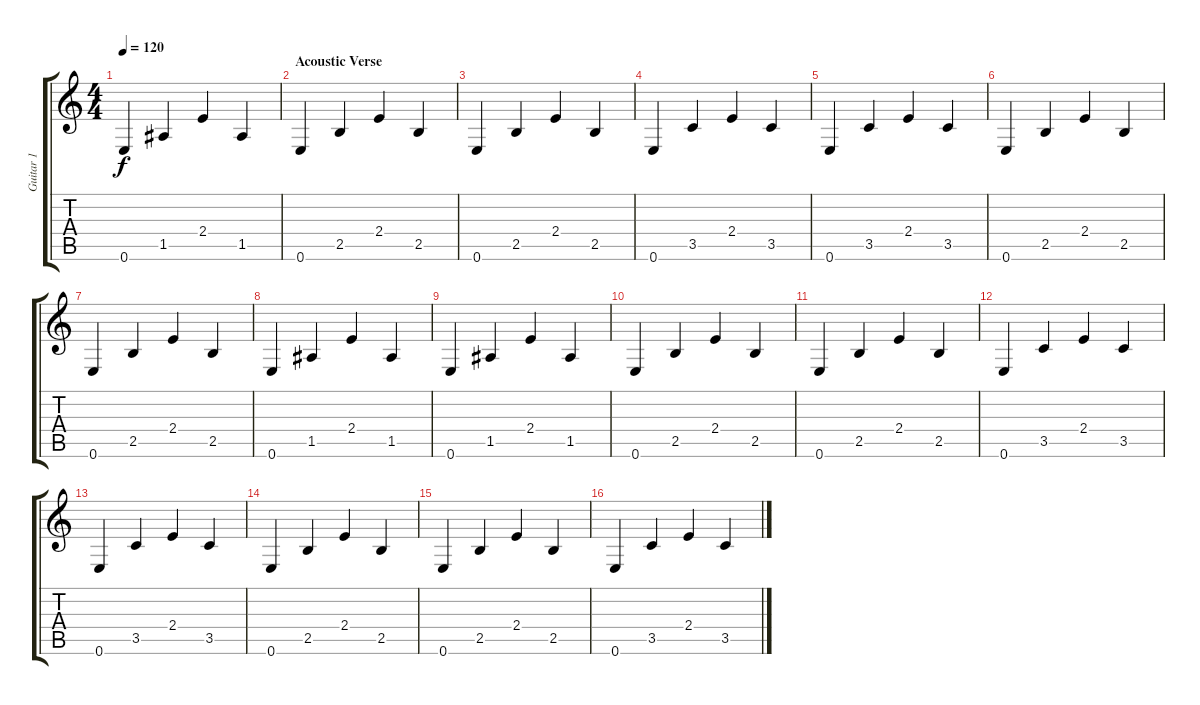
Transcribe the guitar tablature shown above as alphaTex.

\track ("Guitar 1" "Guitar 1") {instrument acousticguitarnylon}
\staff {score tabs}
\tuning (E4 B3 G3 D3 A2 E2) {hide}
\ts (4 4)
\tempo 120
\clef g2
\ks c
0.6.4{dy f} 1.5.4 2.4.4 1.5.4 |
\section ("" "Acoustic Verse")
0.6.4 2.5.4 2.4.4 2.5.4 |
0.6.4 2.5.4 2.4.4 2.5.4 |
0.6.4 3.5.4 2.4.4 3.5.4 |
0.6.4 3.5.4 2.4.4 3.5.4 |
0.6.4 2.5.4 2.4.4 2.5.4 |
0.6.4 2.5.4 2.4.4 2.5.4 |
0.6.4 1.5.4 2.4.4 1.5.4 |
0.6.4 1.5.4 2.4.4 1.5.4 |
0.6.4 2.5.4 2.4.4 2.5.4 |
0.6.4 2.5.4 2.4.4 2.5.4 |
0.6.4 3.5.4 2.4.4 3.5.4 |
0.6.4 3.5.4 2.4.4 3.5.4 |
0.6.4 2.5.4 2.4.4 2.5.4 |
0.6.4 2.5.4 2.4.4 2.5.4 |
0.6.4 3.5.4 2.4.4 3.5.4
